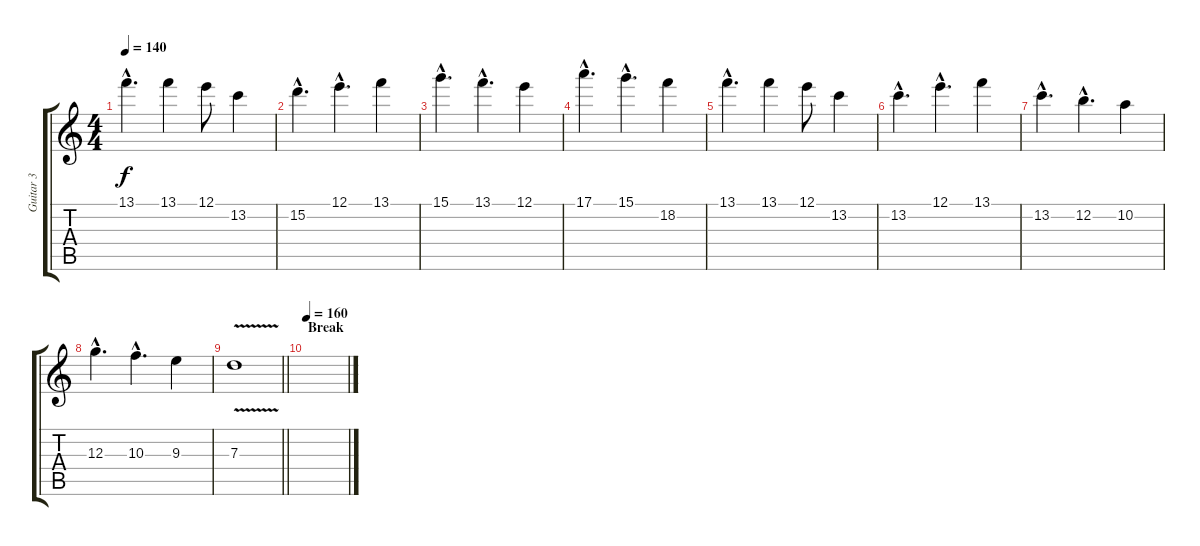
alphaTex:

\track ("Guitar 3" "Guitar 3") {instrument distortionguitar}
\staff {score tabs}
\tuning (E4 B3 G3 D3 A2 E2) {hide}
\ts (4 4)
\tempo 140
\clef g2
\ks c
13.1{hac}.4{d dy f} 13.1.4 12.1.8 13.2.4 |
15.2{hac}.4{d} 12.1{hac}.4{d} 13.1.4 |
15.1{hac}.4{d} 13.1{hac}.4{d} 12.1.4 |
17.1{hac}.4{d} 15.1{hac}.4{d} 18.2.4 |
13.1{hac}.4{d} 13.1.4 12.1.8 13.2.4 |
13.2{hac}.4{d} 12.1{hac}.4{d} 13.1.4 |
13.2{hac}.4{d} 12.2{hac}.4{d} 10.2.4 |
12.3{hac}.4{d} 10.3{hac}.4{d} 9.3.4 |
\barLineRight lightlight
7.3{v}.1 |
\section ("" "Break")
\tempo 160
